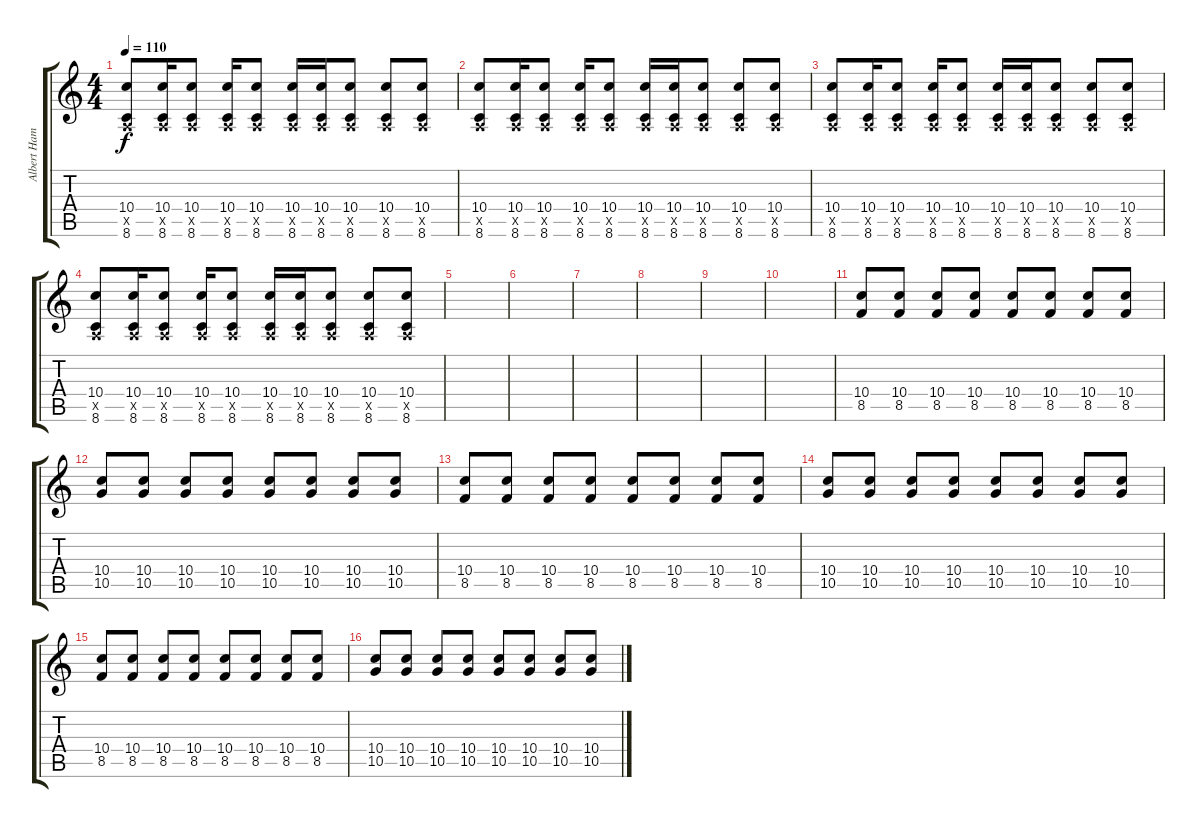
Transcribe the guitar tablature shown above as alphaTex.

\track ("Albert Hammond" "Albert Ham") {instrument overdrivenguitar}
\staff {score tabs}
\tuning (E4 B3 G3 D3 A2 E2) {hide}
\ts (4 4)
\tempo 110
\clef g2
\ks c
(10.4 0.5{x} 8.6).8{dy f} (10.4 0.5{x} 8.6).16 (10.4 0.5{x} 8.6).8 (10.4 0.5{x} 8.6).16 (10.4 0.5{x} 8.6).8 (10.4 0.5{x} 8.6).16 (10.4 0.5{x} 8.6).16 (10.4 0.5{x} 8.6).8 (10.4 0.5{x} 8.6).8 (10.4 0.5{x} 8.6).8 |
(10.4 0.5{x} 8.6).8 (10.4 0.5{x} 8.6).16 (10.4 0.5{x} 8.6).8 (10.4 0.5{x} 8.6).16 (10.4 0.5{x} 8.6).8 (10.4 0.5{x} 8.6).16 (10.4 0.5{x} 8.6).16 (10.4 0.5{x} 8.6).8 (10.4 0.5{x} 8.6).8 (10.4 0.5{x} 8.6).8 |
(10.4 0.5{x} 8.6).8 (10.4 0.5{x} 8.6).16 (10.4 0.5{x} 8.6).8 (10.4 0.5{x} 8.6).16 (10.4 0.5{x} 8.6).8 (10.4 0.5{x} 8.6).16 (10.4 0.5{x} 8.6).16 (10.4 0.5{x} 8.6).8 (10.4 0.5{x} 8.6).8 (10.4 0.5{x} 8.6).8 |
(10.4 0.5{x} 8.6).8 (10.4 0.5{x} 8.6).16 (10.4 0.5{x} 8.6).8 (10.4 0.5{x} 8.6).16 (10.4 0.5{x} 8.6).8 (10.4 0.5{x} 8.6).16 (10.4 0.5{x} 8.6).16 (10.4 0.5{x} 8.6).8 (10.4 0.5{x} 8.6).8 (10.4 0.5{x} 8.6).8 |
|
|
|
|
|
|
(10.4 8.5).8 (10.4 8.5).8 (10.4 8.5).8 (10.4 8.5).8 (10.4 8.5).8 (10.4 8.5).8 (10.4 8.5).8 (10.4 8.5).8 |
(10.4 10.5).8 (10.4 10.5).8 (10.4 10.5).8 (10.4 10.5).8 (10.4 10.5).8 (10.4 10.5).8 (10.4 10.5).8 (10.4 10.5).8 |
(10.4 8.5).8 (10.4 8.5).8 (10.4 8.5).8 (10.4 8.5).8 (10.4 8.5).8 (10.4 8.5).8 (10.4 8.5).8 (10.4 8.5).8 |
(10.4 10.5).8 (10.4 10.5).8 (10.4 10.5).8 (10.4 10.5).8 (10.4 10.5).8 (10.4 10.5).8 (10.4 10.5).8 (10.4 10.5).8 |
(10.4 8.5).8 (10.4 8.5).8 (10.4 8.5).8 (10.4 8.5).8 (10.4 8.5).8 (10.4 8.5).8 (10.4 8.5).8 (10.4 8.5).8 |
(10.4 10.5).8 (10.4 10.5).8 (10.4 10.5).8 (10.4 10.5).8 (10.4 10.5).8 (10.4 10.5).8 (10.4 10.5).8 (10.4 10.5).8
